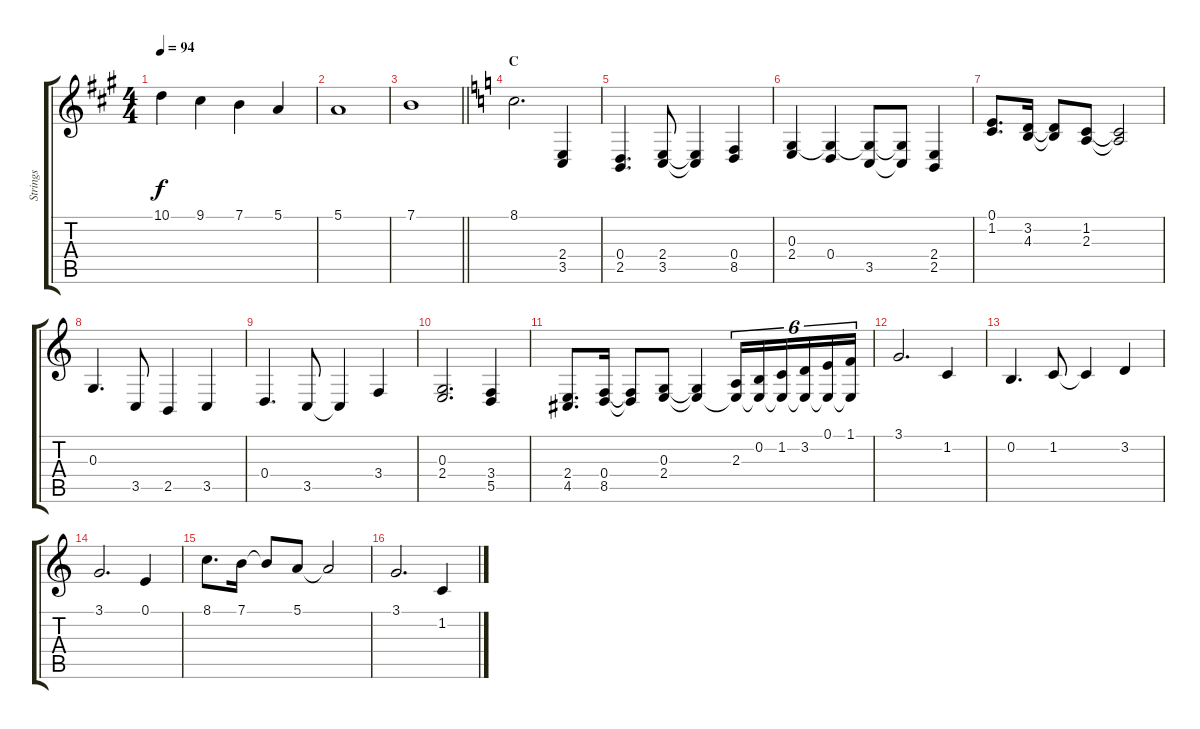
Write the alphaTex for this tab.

\track ("Strings" "Strings") {instrument drawbarorgan}
\staff {score tabs}
\tuning (E4 B3 G3 D3 A2 E2) {hide}
\ts (4 4)
\tempo 94
\clef g2
\ks a
10.1{t}.4{dy f} 9.1.4 7.1.4 5.1.4 |
5.1.1 |
\barLineRight lightlight
7.1.1 |
\section ("" "C")
\ks c
8.1.2{d} (2.4 3.5).4 |
(0.4 2.5).4{d} (2.4 3.5).8 (2.4{t} 3.5{t}).4 (0.4 8.5).4 |
(0.3 2.4).4 (0.3{t} 0.4).4 (0.3{t} 3.5).8 (0.3{t} 3.5{t}).8 (2.4 2.5).4 |
(0.1 1.2).8{d} (3.2 4.3).16 (3.2{t} 4.3{t}).8 (1.2 2.3).8 (1.2{t} 2.3{t}).2 |
0.3.4{d} 3.5.8 2.5.4 3.5.4 |
0.4.4{d} 3.5.8 3.5{t}.4 3.4.4 |
(0.3 2.4).2{d} (3.4 5.5).4 |
(2.4 4.5).8{d} (0.4 8.5).16 (0.4{t} 8.5{t}).8 (0.3 2.4).8 (0.3{t} 2.4{t}).4 (2.3 2.4{t}).16{tu (6 4)} (0.2 2.4{t}).16{tu (6 4)} (1.2 2.4{t}).16{tu (6 4)} (3.2 2.4{t}).16{tu (6 4)} (0.1 2.4{t}).16{tu (6 4)} (1.1 2.4{t}).16{tu (6 4)} |
3.1.2{d} 1.2.4 |
0.2.4{d} 1.2.8 1.2{t}.4 3.2.4 |
3.1.2{d} 0.1.4 |
8.1.8{d} 7.1.16 7.1{t}.8 5.1.8 5.1{t}.2 |
3.1.2{d} 1.2.4
